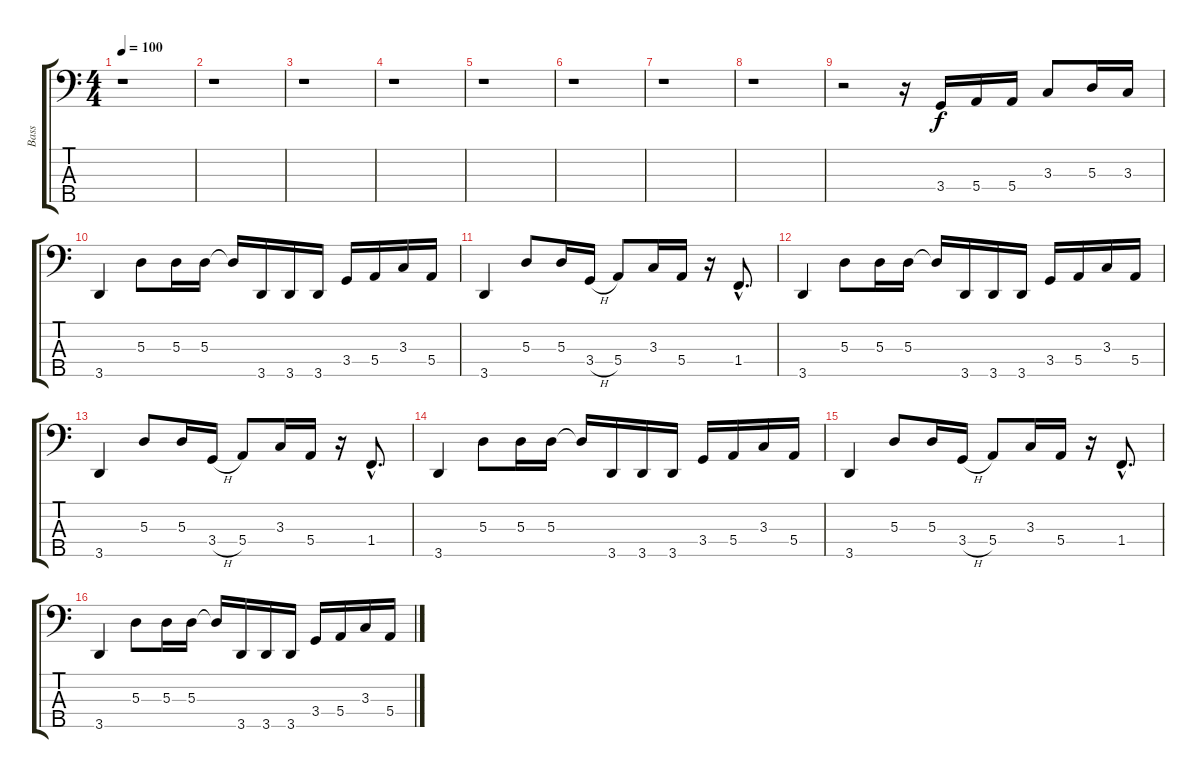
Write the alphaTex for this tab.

\track ("Bass" "Bass") {instrument electricbasspick}
\staff {score tabs}
\tuning (G2 D2 A1 E1 B0) {hide}
\ts (4 4)
\tempo 100
\clef f4
\ks c
r.1{dy f instrument electricbasspick} |
r.1 |
r.1 |
r.1 |
r.1 |
r.1 |
r.1 |
r.1 |
r.2 r.16 3.4.16 5.4.16 5.4.16 3.3.8 5.3.16 3.3.16 |
3.5.4 5.3.8 5.3.16 5.3.16 5.3{t}.16 3.5.16 3.5.16 3.5.16 3.4.16 5.4.16 3.3.16 5.4.16 |
3.5.4 5.3.8 5.3.16 3.4{h}.16 5.4.8 3.3.16 5.4.16 r.16 1.4{hac}.8{d} |
3.5.4 5.3.8 5.3.16 5.3.16 5.3{t}.16 3.5.16 3.5.16 3.5.16 3.4.16 5.4.16 3.3.16 5.4.16 |
3.5.4 5.3.8 5.3.16 3.4{h}.16 5.4.8 3.3.16 5.4.16 r.16 1.4{hac}.8{d} |
3.5.4 5.3.8 5.3.16 5.3.16 5.3{t}.16 3.5.16 3.5.16 3.5.16 3.4.16 5.4.16 3.3.16 5.4.16 |
3.5.4 5.3.8 5.3.16 3.4{h}.16 5.4.8 3.3.16 5.4.16 r.16 1.4{hac}.8{d} |
3.5.4 5.3.8 5.3.16 5.3.16 5.3{t}.16 3.5.16 3.5.16 3.5.16 3.4.16 5.4.16 3.3.16 5.4.16
